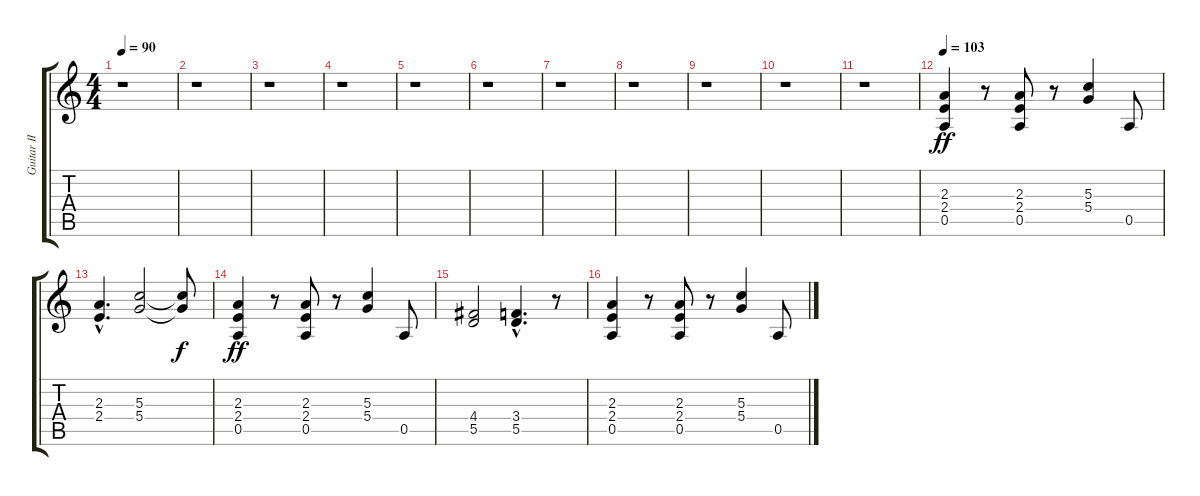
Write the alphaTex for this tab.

\track ("Guitar II" "Guitar II") {instrument distortionguitar}
\staff {score tabs}
\tuning (E4 B3 G3 D3 A2 E2) {hide}
\ts (4 4)
\tempo 90
\clef g2
\ks c
r.1{dy ff} |
r.1 |
r.1 |
r.1 |
r.1 |
r.1 |
r.1 |
r.1 |
r.1 |
r.1 |
r.1 |
\tempo 103
(2.3 2.4 0.5).4 r.8 (2.3 2.4 0.5).8 r.8 (5.3 5.4).4 0.5.8 |
(2.3{hac} 2.4{hac}).4{d} (5.3 5.4).2 (5.3{t} 5.4{t}).8{dy f} |
(2.3 2.4 0.5).4{dy ff} r.8 (2.3 2.4 0.5).8 r.8 (5.3 5.4).4 0.5.8 |
(4.4 5.5).2 (3.4{hac} 5.5{hac}).4{d} r.8 |
(2.3 2.4 0.5).4 r.8 (2.3 2.4 0.5).8 r.8 (5.3 5.4).4 0.5.8
